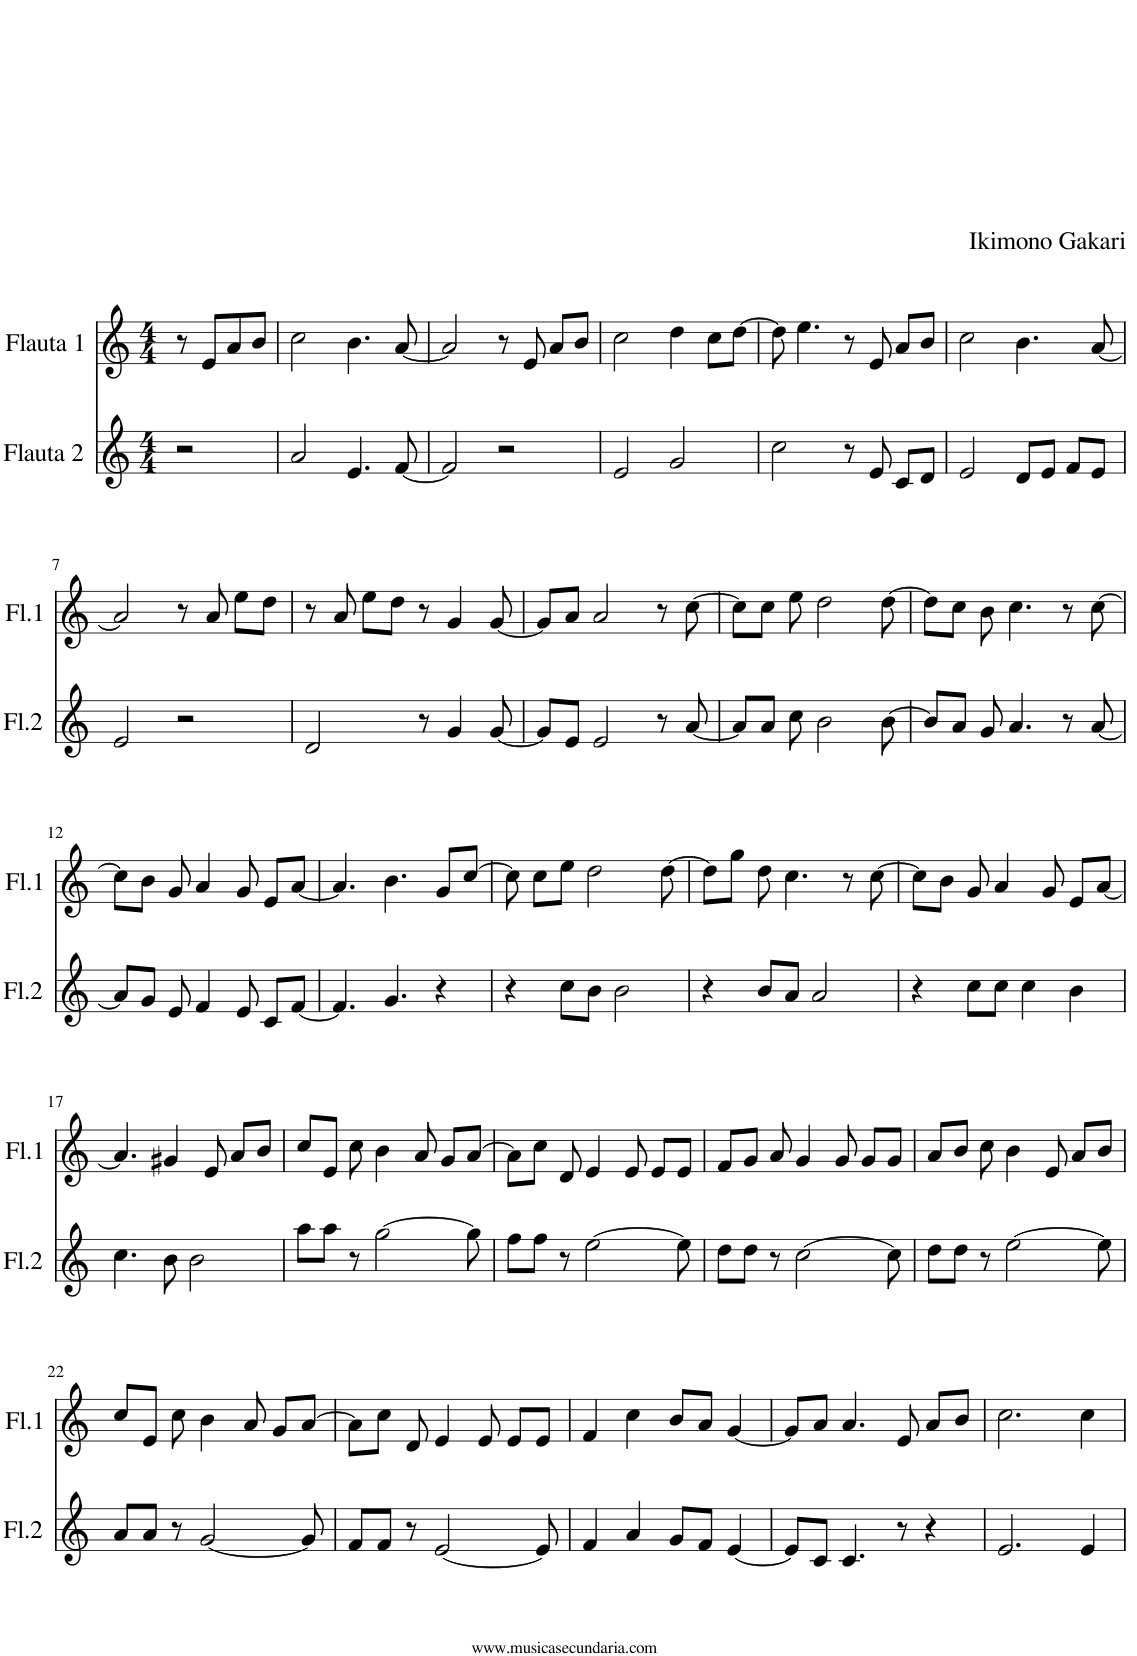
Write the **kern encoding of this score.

**kern	**kern
*part2	*part1
*staff2	*staff1
*I"Flauta 2	*I"Flauta 1
*I'Fl.2	*I'Fl.1
*clefG2	*clefG2
*k[]	*k[]
*M4/4	*M4/4
=1	=1
2r	8r
.	8e/L
.	8a/
.	8b/J
=2	=2
2a/	2cc\
4.e/	4.b\
[8f/	[8a/
=3	=3
2f/]	2a/]
2r	8r
.	8e/
.	8a/L
.	8b/J
=4	=4
2e/	2cc\
2g/	4dd\
.	8cc\L
.	[8dd\J
=5	=5
2cc\	8dd\]
.	4.ee\
8r	8r
8e/	8e/
8c/L	8a/L
8d/J	8b/J
=6	=6
2e/	2cc\
8d/L	4.b\
8e/J	.
8f/L	.
8e/J	[8a/
!!LO:LB:g=z
=7	=7
2e/	2a/]
2r	8r
.	8a/
.	8ee\L
.	8dd\J
=8	=8
2d/	8r
.	8a/
.	8ee\L
.	8dd\J
8r	8r
4g/	4g/
[8g/	[8g/
=9	=9
8g/L]	8g/L]
8e/J	8a/J
2e/	2a/
8r	8r
[8a/	[8cc\
=10	=10
8a/L]	8cc\L]
8a/J	8cc\J
8cc\	8ee\
2b\	2dd\
[8b\	[8dd\
=11	=11
8b/L]	8dd\L]
8a/J	8cc\J
8g/	8b\
4.a/	4.cc\
8r	8r
[8a/	[8cc\
!!LO:LB:g=z
=12	=12
8a/L]	8cc\L]
8g/J	8b\J
8e/	8g/
4f/	4a/
8e/	8g/
8c/L	8e/L
[8f/J	[8a/J
=13	=13
4.f/]	4.a/]
4.g/	4.b\
4r	8g/L
.	[8cc/J
=14	=14
4r	8cc\]
.	8cc\L
8cc\L	8ee\J
8b\J	2dd\
2b\	.
.	[8dd\
=15	=15
4r	8dd\L]
.	8gg\J
8b/L	8dd\
8a/J	4.cc\
2a/	.
.	8r
.	[8cc\
=16	=16
4r	8cc\L]
.	8b\J
8cc\L	8g/
8cc\J	4a/
4cc\	.
.	8g/
4b\	8e/L
.	[8a/J
!!LO:LB:g=z
=17	=17
4.cc\	4.a/]
8b\	4g#X/
2b\	.
.	8e/
.	8a/L
.	8b/J
=18	=18
8aa\L	8cc/L
8aa\J	8e/J
8r	8cc\
[2gg\	4b\
.	8a/
.	8g/L
8gg\]	[8a/J
=19	=19
8ff\L	8a\L]
8ff\J	8cc\J
8r	8d/
[2ee\	4e/
.	8e/
.	8e/L
8ee\]	8e/J
=20	=20
8dd\L	8f/L
8dd\J	8g/J
8r	8a/
[2cc\	4g/
.	8g/
.	8g/L
8cc\]	8g/J
=21	=21
8dd\L	8a/L
8dd\J	8b/J
8r	8cc\
[2ee\	4b\
.	8e/
.	8a/L
8ee\]	8b/J
!!LO:LB:g=z
=22	=22
8a/L	8cc/L
8a/J	8e/J
8r	8cc\
[2g/	4b\
.	8a/
.	8g/L
8g/]	[8a/J
=23	=23
8f/L	8a\L]
8f/J	8cc\J
8r	8d/
[2e/	4e/
.	8e/
.	8e/L
8e/]	8e/J
=24	=24
4f/	4f/
4a/	4cc\
8g/L	8b/L
8f/J	8a/J
[4e/	[4g/
=25	=25
8e/L]	8g/L]
8c/J	8a/J
4.c/	4.a/
8r	8e/
4r	8a/L
.	8b/J
=26	=26
2.e/	2.cc\
4e/	4cc\
=	=
*-	*-
